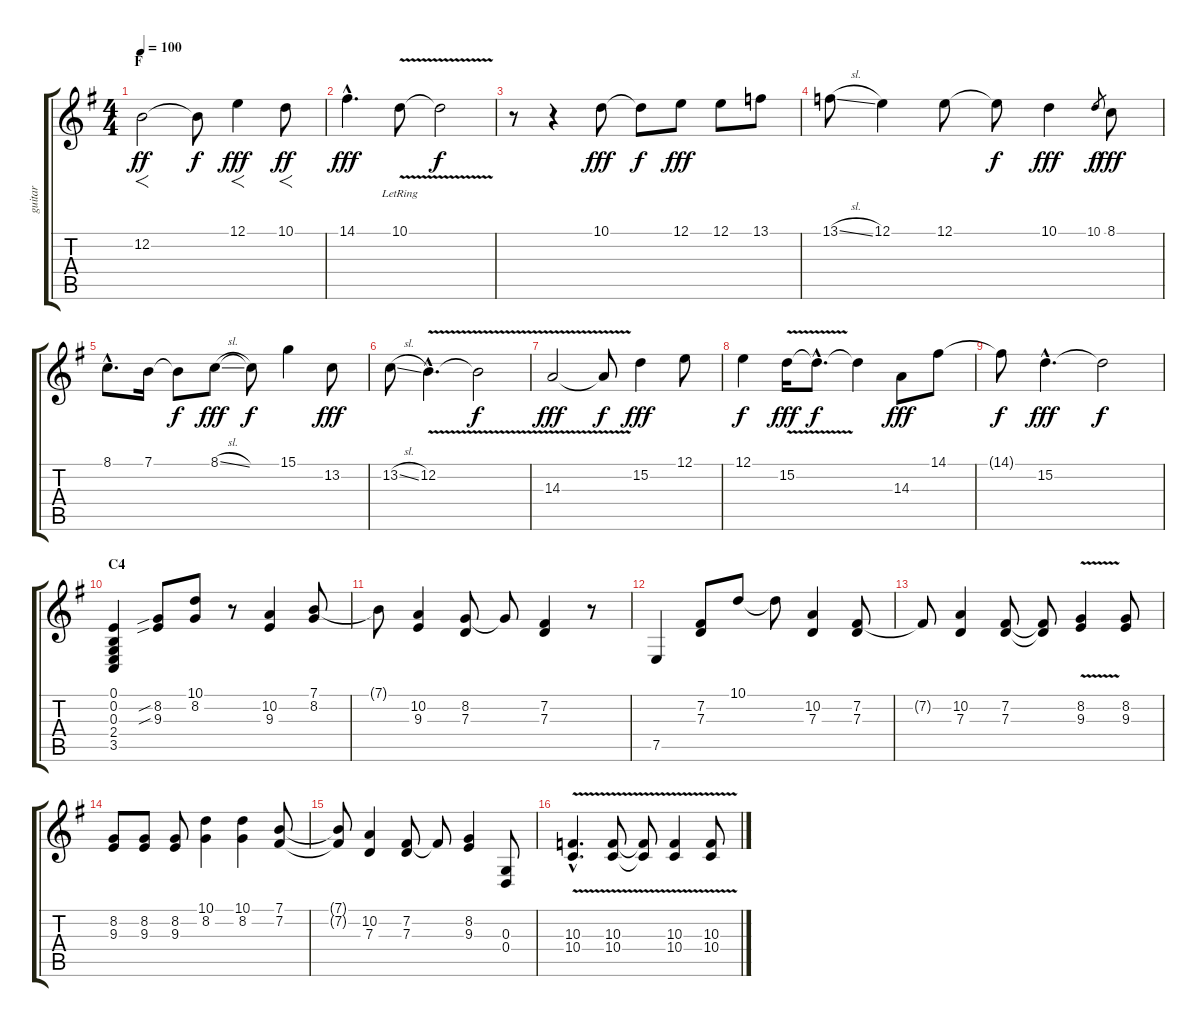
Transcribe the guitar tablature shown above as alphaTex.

\track ("guitar" "guitar") {instrument reedorgan}
\staff {score tabs}
\tuning (E4 B3 G3 D3 A2 E2) {hide}
\ts (4 4)
\section ("" "F")
\tempo 100
\clef g2
\ks g
12.2.2{f dy ff} 12.2{t}.8{dy f} 12.1.4{f dy fff} 10.1.8{f dy ff} |
14.1{hac}.4{d dy fff} 10.1{v lr}.8 10.1{t}.2{dy f} |
r.8 r.4 10.1.8{dy fff} 10.1{t}.8{dy f} 12.1.8{dy fff} 12.1.8 13.1.8 |
13.1{sl}.8 12.1.4 12.1.8 12.1{t}.8{dy f} 10.1.4{dy fff} 10.1.8{gr dy f} 8.1.8{dy fff} |
8.1{hac}.8{d} 7.1.16 7.1{t}.8{dy f} 8.1{sl}.8{dy fff} 8.1{t}.8{dy f} 15.1.4 13.2.8{dy fff} |
13.2{sl}.8 12.2{v hac}.4{d} 12.2{t}.2{dy f} |
14.3{v}.2{dy fff} 14.3{t}.8{dy f} 15.2.4{dy fff} 12.1.8 |
12.1.4{dy f} 15.2{v}.16{dy fff} 15.2{hac t}.8{d dy f} 15.2{t}.4 14.3.8{dy fff} 14.1.8 |
14.1{t}.8{dy f} 15.2{hac}.4{d dy fff} 15.2{t}.2{dy f} |
\section ("" "C4")
(0.1 0.2 0.3 2.4 3.5).4 (8.2{sib} 9.3{sib}).8 (10.1 8.2).8 r.8 (10.2 9.3).4 (7.1 8.2).8 |
7.1{t}.8 (10.2 9.3).4 (8.2 7.3).8 8.2{t}.8 (7.2 7.3).4 r.8 |
7.5.4 (7.2 7.3).8 10.1.8 10.1{t}.8 (10.2 7.3).4 (7.2 7.3).8 |
7.2{t}.8 (10.2 7.3).4 (7.2 7.3).8 (7.2{t} 7.3{t}).8 (8.2{v} 9.3).4 (8.2 9.3).8 |
(8.2 9.3).8 (8.2 9.3).8 (8.2 9.3).8 (10.1 8.2).4 (10.1 8.2).4 (7.1 7.2).8 |
(7.1{t} 7.2{t}).8 (10.2 7.3).4 (7.2 7.3).8 7.2{t}.8 (8.2 9.3).4 (0.3 0.4).8 |
(10.3{v hac} 10.4{hac}).4{d} (10.3{v} 10.4).8 (10.3{t} 10.4{t}).8 (10.3{v} 10.4).4 (10.3{v} 10.4).8
